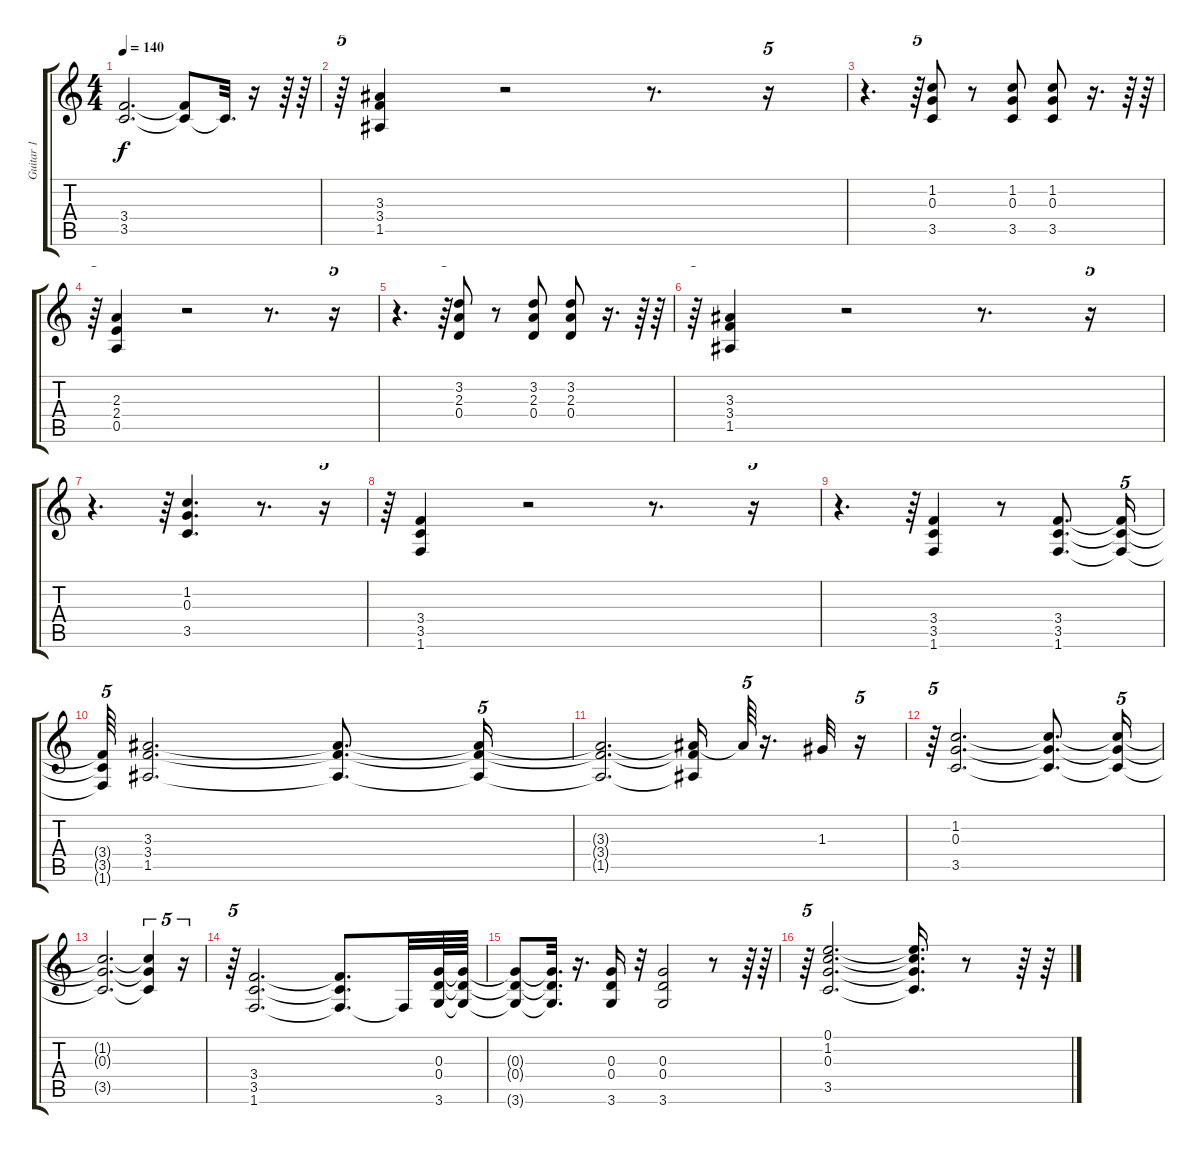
\track ("Guitar 1" "Guitar 1") {instrument overdrivenguitar}
\staff {score tabs}
\tuning (E4 B3 G3 D3 A2 E2) {hide}
\ts (4 4)
\tempo 140
\clef g2
\ks c
(3.4{t} 3.5{t}).2{d dy f} (3.4{t} 3.5{t}).8 3.5{t}.32{d} r.16 r.64 r.64 |
r.64{tu (5 4)} (3.3 3.4 1.5).4 r.2 r.8{d} r.16{tu (5 4)} |
r.4{d} r.64{tu (5 4)} (1.2 0.3 3.5).8 r.8 (1.2 0.3 3.5).8 (1.2 0.3 3.5).8 r.16{d} r.64 r.64 |
r.64{tu (5 4)} (2.3 2.4 0.5).4 r.2 r.8{d} r.16{tu (5 4)} |
r.4{d} r.64{tu (5 4)} (3.2 2.3 0.4).8 r.8 (3.2 2.3 0.4).8 (3.2 2.3 0.4).8 r.16{d} r.64 r.64 |
r.64{tu (5 4)} (3.3 3.4 1.5).4 r.2 r.8{d} r.16{tu (5 4)} |
r.4{d} r.64{tu (5 4)} (1.2 0.3 3.5).4{d} r.8{d} r.16{tu (5 4)} |
r.64{tu (5 4)} (3.4 3.5 1.6).4 r.2 r.8{d} r.16{tu (5 4)} |
r.4{d} r.64{tu (5 4)} (3.4 3.5 1.6).4 r.8 (3.4 3.5 1.6).8{d} (3.4{t} 3.5{t} 1.6{t}).16{tu (5 4)} |
(3.4{t} 3.5{t} 1.6{t}).64{tu (5 4)} (3.3 3.4 1.5).2{d} (3.3{t} 3.4{t} 1.5{t}).8{d} (3.3{t} 3.4{t} 1.5{t}).16{tu (5 4)} |
(3.3{t} 3.4{t} 1.5{t}).2{d} (3.3{t} 3.4{t} 1.5{t}).16 3.3{t}.64{tu (5 4)} r.16{d} 1.3.32 r.16{tu (5 4)} |
r.64{tu (5 4)} (1.2 0.3 3.5).2{d} (1.2{t} 0.3{t} 3.5{t}).8{d} (1.2{t} 0.3{t} 3.5{t}).16{tu (5 4)} |
(1.2{t} 0.3{t} 3.5{t}).2{d} (1.2{t} 0.3{t} 3.5{t}).4{tu (5 4)} r.16{tu (5 4)} |
r.64{tu (5 4)} (3.4 3.5 1.6).2{d} (3.4{t} 3.5{t} 1.6{t}).8{d} 1.6{t}.32 (0.3 0.4 3.6).64 (0.3{t} 0.4{t} 3.6{t}).64 |
(0.3{t} 0.4{t} 3.6{t}).8 (0.3{t} 0.4{t} 3.6{t}).32{d} r.16{d} (0.3 0.4 3.6).16 r.32 (0.3 0.4 3.6).2 r.8 r.64 r.64 |
r.64{tu (5 4)} (0.1 1.2 0.3 3.5).2{d} (0.1{t} 1.2{t} 0.3{t} 3.5{t}).16{d} r.8 r.64 r.64
